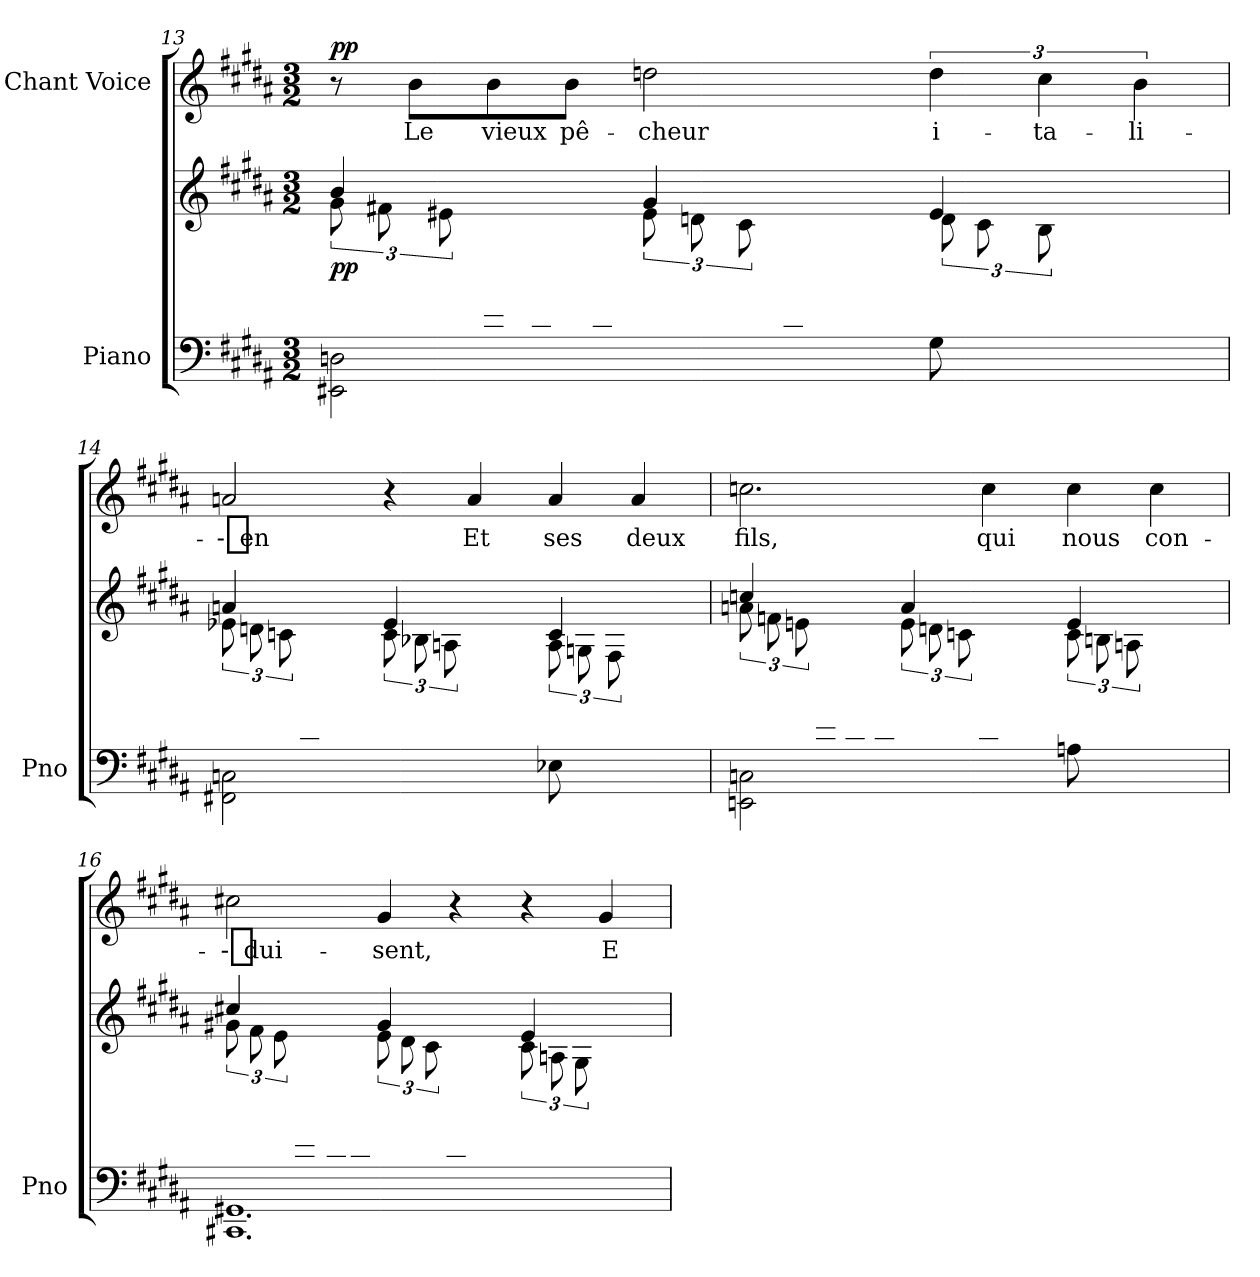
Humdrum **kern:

**kern	**kern	**dynam	**kern	**text	**dynam
*part2	*part2	*part2	*part1	*part1	*part1
*staff3	*staff2	*staff2/3	*staff1	*staff1	*staff1
*I"Piano	*	*	*I"Chant Voice	*	*
*I'Pno	*	*	*	*	*
*clefF4	*clefG2	*	*clefG2	*	*
*k[f#c#g#d#a#]	*k[f#c#g#d#a#]	*	*k[f#c#g#d#a#]	*	*
*M3/2	*M3/2	*	*M3/2	*	*
=13	=13	=13	=13	=13	=13
*^	*^	*	*	*	*
!	!	!	!	!LO:DY:b	!	!	!LO:DY:a
4ryy	2EE#X\ 2Dn\	4b/	12g#\L	pp	8r	.	pp
.	.	.	12f#X\	.	.	.	.
!	!	!	!	!	!	!LO:LY:b	!
.	.	.	.	.	8b\L	Le	.
.	.	.	12e#X\	.	.	.	.
!	!	!	!	!	!	!LO:LY:b	!
12e#X/	.	4ryy	4ryy	.	8b\	vieux	.
12dn/	.	.	.	.	.	.	.
!	!	!	!	!	!	!LO:LY:b	!
.	.	.	.	.	8b\J	pê-	.
12c#/J	.	.	.	.	.	.	.
!	!	!	!	!	!	!LO:LY:b	!
4ryy	2ryy	4g#/	12e#\L	.	2ddn\	-cheur	.
.	.	.	12dn\	.	.	.	.
.	.	.	12c#\	.	.	.	.
12c#/	.	4ryy	4ryy	.	.	.	.
12B/	.	.	.	.	.	.	.
12An/J	.	.	.	.	.	.	.
!	!	!	!	!	!	!LO:LY:b	!
4ryy	8G#\	4e#/	12d\L	.	6dd\	i-	.
.	.	.	12c#\	.	.	.	.
.	8ryy	.	.	.	.	.	.
!	!	!	!	!	!	!LO:LY:b	!
.	.	.	12B\	.	6cc#\	-ta-	.
12B/	4ryy	4ryy	4ryy	.	.	.	.
!	!	!	!	!	!	!LO:LY:b	!
12A/	.	.	.	.	6b\	-li-	.
12G#/J	.	.	.	.	.	.	.
!!LO:LB:g=z
=14	=14	=14	=14	=14	=14	=14	=14
!	!	!	!	!	!	!LO:LY:b	!
4ryy	2FF#X\ 2Cn\	4an/	12e-X\L	.	2an/	-- en	.
.	.	.	12dn\	.	.	.	.
.	.	.	12cn\	.	.	.	.
12cn/	.	4ryy	4ryy	.	.	.	.
12B-X/	.	.	.	.	.	.	.
12An/J	.	.	.	.	.	.	.
4ryy	2ryy	4e-/	12c\L	.	4r	.	.
.	.	.	12B-X\	.	.	.	.
.	.	.	12An\	.	.	.	.
!	!	!	!	!	!	!LO:LY:b	!
12A/	.	4ryy	4ryy	.	4a/	Et	.
12Gn/	.	.	.	.	.	.	.
12F#/J	.	.	.	.	.	.	.
!	!	!	!	!	!	!LO:LY:b	!
4ryy	8E-X\	4c/	12A\L	.	4a/	ses	.
.	.	.	12Gn\	.	.	.	.
.	8ryy	.	.	.	.	.	.
.	.	.	12F#\	.	.	.	.
!	!	!	!	!	!	!LO:LY:b	!
12E/	4ryy	4ryy	4ryy	.	4a/	deux	.
12Dn/	.	.	.	.	.	.	.
12Cn/J	.	.	.	.	.	.	.
=15	=15	=15	=15	=15	=15	=15	=15
!	!	!	!	!	!	!LO:LY:b	!
4ryy	2EEn\ 2Cn\	4ccn/	12an\L	.	2.ccn\	fils,	.
.	.	.	12fn\	.	.	.	.
.	.	.	12en\	.	.	.	.
12en/	.	4ryy	4ryy	.	.	.	.
12dn/	.	.	.	.	.	.	.
12cn/J	.	.	.	.	.	.	.
4ryy	2ryy	4a/	12e\L	.	.	.	.
.	.	.	12dn\	.	.	.	.
.	.	.	12cn\	.	.	.	.
!	!	!	!	!	!	!LO:LY:b	!
12cn/	.	4ryy	4ryy	.	4cc\	qui	.
12Bn/	.	.	.	.	.	.	.
12B-X/J	.	.	.	.	.	.	.
!	!	!	!	!	!	!LO:LY:b	!
4ryy	8An\	4e/	12c\L	.	4cc\	nous	.
.	.	.	12Bn\	.	.	.	.
.	8ryy	.	.	.	.	.	.
.	.	.	12An\	.	.	.	.
!	!	!	!	!	!	!LO:LY:b	!
12E/	4ryy	4ryy	4ryy	.	4cc\	con-	.
12Cn/	.	.	.	.	.	.	.
12AAn/J	.	.	.	.	.	.	.
!!LO:LB:g=z
=16	=16	=16	=16	=16	=16	=16	=16
!	!	!	!	!	!	!LO:LY:b	!
4ryy	1.CC#X 1.GG#X	4cc#X/	12g#X\L	.	2cc#X\	-- dui-	.
.	.	.	12f#\	.	.	.	.
.	.	.	12e\	.	.	.	.
12e/	.	4ryy	4ryy	.	.	.	.
12d#X/	.	.	.	.	.	.	.
12c#/J	.	.	.	.	.	.	.
!	!	!	!	!	!	!LO:LY:b	!
4ryy	.	4g#/	12e\L	.	4g#/	-sent,	.
.	.	.	12d#\	.	.	.	.
.	.	.	12c#\	.	.	.	.
12c#/	.	4ryy	4ryy	.	4r	.	.
12G#/	.	.	.	.	.	.	.
12C#/J	.	.	.	.	.	.	.
4ryy	.	4e/	12c#\L	.	4r	.	.
.	.	.	12An\	.	.	.	.
.	.	.	12G#\	.	.	.	.
!	!	!	!	!	!	!LO:LY:b	!
12G#/	.	4ryy	4ryy	.	4g#/	E-	.
12C#/	.	.	.	.	.	.	.
12GG#/J	.	.	.	.	.	.	.
*v	*v	*	*	*	*	*	*
*	*v	*v	*	*	*	*
=	=	=	=	=	=
*-	*-	*-	*-	*-	*-
